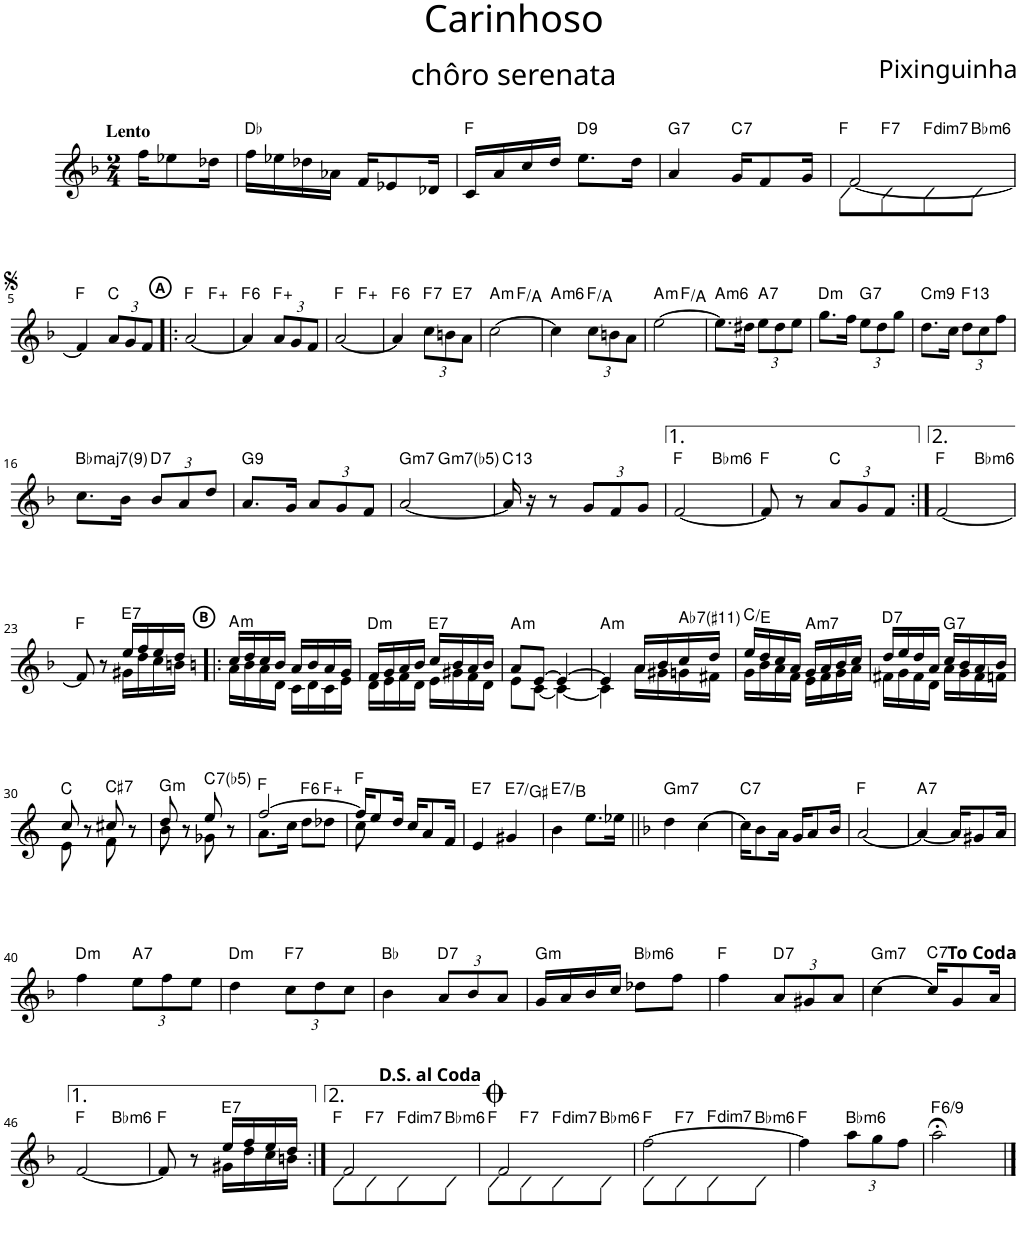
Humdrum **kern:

**kern	**harte
*part1	*part1
*staff1	*
*I"Piano	*
*I'Pno	*
!!LO:PB:g=z
*stria5	*
*clefG2	*
*k[b-]	*
*M2/4	*
=	=
!LO:TX:a:B:t=Lento	!
16ff\KL	.
8ee-X\	.
16dd-X\Jk	.
=1	=1
16ff\LL	Db:maj
16ee-X\	.
16dd-X\	.
16a-X\JJ	.
16f/KL	.
8e-X/	.
16d-X/Jk	.
=2	=2
16c/LL	F:maj
16a/	.
16cc/	.
16dd/JJ	.
!	!LO:H:kt=9
8.ee\L	D:9
16dd\Jk	.
=3	=3
!	!LO:H:kt=7
4a/	G:7
!	!LO:H:kt=7
16g/KL	C:7
8f/	.
16g/Jk	.
=4	=4
*^	*
[<2f/	8g\L	F:maj
!	!	!LO:H:kt=7
.	8g\	F:7
!	!	!LO:H:kt=dim7
.	8g\	F:dim7
!	!	!LO:H:kt=m6
.	8g\J	Bb:min6
*v	*v	*
!!LO:LB:g=z
=5	=5
4f/]	F:maj
*Xbrackettup	*
12a/L	C:maj
12g/	.
12f/J	.
!!LO:REH:place=s1:a:B:cj:enc=circle:fs=8:t=A
=6!|:	=6!|:
*^	*
[2a/	4ryy	F:maj
.	4ryy	F:aug
=7	=7	=7
!	!	!LO:H:kt=6
*v	*v	*
4a/]	F:maj6
12a/L	F:aug
12g/	.
12f/J	.
=8	=8
*^	*
[2a/	4ryy	F:maj
.	4ryy	F:aug
=9	=9	=9
!	!	!LO:H:kt=6
4a/]	4.ryy	F:maj6
!	!	!LO:H:kt=7
12cc\L	.	F:7
12bn\	.	.
!	!	!LO:H:kt=7
.	8ryy	E:7
12a\J	.	.
=10	=10	=10
!	!	!LO:H:kt=m
[2cc\	4ryy	A:min
.	4ryy	F:maj/3
=11	=11	=11
!	!	!LO:H:kt=m6
*v	*v	*
4cc\]	A:min6
12cc\L	F:maj/3
12bn\	.
12a\J	.
=12	=12
!	!LO:H:kt=m
*^	*
[2ee\	4ryy	A:min
.	4ryy	F:maj/3
=13	=13	=13
!	!	!LO:H:kt=m6
*v	*v	*
8.ee\L]	A:min6
16dd#X\Jk	.
!	!LO:H:kt=7
12ee\L	A:7
12dd#\	.
12ee\J	.
=14	=14
!	!LO:H:kt=m
8.gg\L	D:min
16ff\Jk	.
!	!LO:H:kt=7
12ee\L	G:7
12dd\	.
12gg\J	.
=15	=15
!	!LO:H:kt=m9
8.dd\L	C:min9
16cc\Jk	.
!	!LO:H:kt=13
12dd\L	F:9(11,13)
12cc\	.
12ff\J	.
!!LO:LB:g=z
=16	=16
!	!LO:H:kt=maj7
8.cc\L	Bb:maj7(9)
16b-\Jk	.
!	!LO:H:kt=7
12b-/L	D:7
12a/	.
12dd/J	.
=17	=17
!	!LO:H:kt=9
8.a/L	G:9
16g/Jk	.
12a/L	.
12g/	.
12f/J	.
=18	=18
!	!LO:H:kt=m7
*^	*
[2a/	4ryy	G:min7
!	!	!LO:H:kt=m7(b5)
.	4ryy	G:hdim7
=19	=19	=19
!	!	!LO:H:kt=13
*v	*v	*
16a/]	C:9(11,13)
16r	.
8r	.
12g/L	.
12f/	.
12g/J	.
=20	=20
*^	*
[2f/	4ryy	F:maj
!	!	!LO:H:kt=m6
.	4ryy	Bb:min6
*v	*v	*
=21	=21
8f/]	F:maj
8r	.
12a/L	C:maj
12g/	.
12f/J	.
=22:|!	=22:|!
*^	*
[2f/	4ryy	F:maj
!	!	!LO:H:kt=m6
.	4ryy	Bb:min6
!!LO:LB:g=z	!!
=23	=23	=23
8f/]	4ryy	F:maj
8r	.	.
!	!	!LO:H:kt=7
16ee/LL	16g#X\LL	E:7
16ff/	16dd\	.
16ee/	16cc\	.
16dd/JJ	16bn\JJ	.
!!LO:REH:place=s1:a:B:cj:enc=circle:fs=8:t=B	!!
=24!|:	=24!|:	=24!|:
*k[]	*	*
!	!	!LO:H:kt=m
16cc/LL	16a\LL	A:min
16dd/	16b\	.
16cc/	16a\	.
16b/JJ	16d\JJ	.
16a/LL	16c\LL	.
16b/	16d\	.
16a/	16c\	.
16g/JJ	16e\JJ	.
=25	=25	=25
!	!	!LO:H:kt=m
16f/LL	16d\LL	D:min
16g/	16e\	.
16a/	16f\	.
16b/JJ	16d\JJ	.
!	!	!LO:H:kt=7
16cc/LL	16e\LL	E:7
16b/	16g#X\	.
16a/	16f\	.
16b/JJ	16d\JJ	.
=26	=26	=26
!	!	!LO:H:kt=m
8a/L	8e\L	A:min
[8e/J	[8c\J	.
4e/_	4c\_	.
=27	=27	=27
!	!	!LO:H:kt=m
4e/]	4c\]	A:min
16a/LL	16a\LL	.
16b/	16g#X\	.
!	!	!LO:H:kt=7
16cc/	16gn\	Ab:7(#11)
16dd/JJ	16f#X\JJ	.
=28	=28	=28
16ee/LL	16g\LL	C:maj/3
16dd/	16b\	.
16cc/	16a\	.
16a/JJ	16f\JJ	.
!	!	!LO:H:kt=m7
16g/LL	16e\LL	A:min7
16a/	16f\	.
16b/	16g\	.
16cc/JJ	16a\JJ	.
=29	=29	=29
!	!	!LO:H:kt=7
16dd/LL	16f#X\LL	D:7
16ee/	16g\	.
16dd/	16f#\	.
16a/JJ	16d\JJ	.
!	!	!LO:H:kt=7
16cc/LL	16a\LL	G:7
16b/	16g\	.
16a/	16f#\	.
16b/JJ	16fn\JJ	.
!!LO:LB:g=z	!!
=30	=30	=30
8cc/	8e\	C:maj
8r	8ryy	.
!	!	!LO:H:kt=7
8cc#X/	8f\	C#:7
8r	8ryy	.
=31	=31	=31
!	!	!LO:H:kt=m
8dd/	8b\	G:min
8r	8ryy	.
!	!	!LO:H:kt=7
8ee/	8g-X\	C:(3,b5,b7)
8r	8ryy	.
=32	=32	=32
[2ff/	8.a\L	F:maj
.	16cc\Jk	.
!	!	!LO:H:kt=6
.	8dd\L	F:maj6
.	8dd-X\J	F:aug
=33	=33	=33
16ff/KL]	8cc\	F:maj
8ee/	.	.
.	4.ryy	.
16dd/Jk	.	.
16cc/KL	.	.
8a/	.	.
16f/Jk	.	.
*v	*v	*
=34	=34
!	!LO:H:kt=7
4e/	E:7
!	!LO:H:kt=7
4g#X/	E:7/3
=35	=35
!	!LO:H:kt=7
4b\	E:7/5
8.ee\L	.
16ee-X\Jk	.
=36||	=36||
*k[b-]	*
!	!LO:H:kt=m7
4dd\	G:min7
[4cc\	.
=37	=37
!	!LO:H:kt=7
16cc\KL]	C:7
8b-\	.
16a\Jk	.
16g/KL	.
8a/	.
16b-/Jk	.
=38	=38
[2a/	F:maj
=39	=39
!	!LO:H:kt=7
4a/_	A:7
16a/KL]	.
8g#X/	.
16a/Jk	.
!!LO:LB:g=z
=40	=40
!	!LO:H:kt=m
4ff\	D:min
!	!LO:H:kt=7
12ee\L	A:7
12ff\	.
12ee\J	.
=41	=41
!	!LO:H:kt=m
4dd\	D:min
!	!LO:H:kt=7
12cc\L	F:7
12dd\	.
12cc\J	.
=42	=42
4b-\	Bb:maj
!	!LO:H:kt=7
12a/L	D:7
12b-/	.
12a/J	.
=43	=43
!	!LO:H:kt=m
16g/LL	G:min
16a/	.
16b-/	.
16cc/JJ	.
!	!LO:H:kt=m6
8dd-X\L	Bb:min6
8ff\J	.
=44	=44
4ff\	F:maj
!	!LO:H:kt=7
12a/L	D:7
12g#X/	.
12a/J	.
=45	=45
!	!LO:H:kt=m7
[4cc\	G:min7
!	!LO:H:kt=7
16cc/KL]	C:7
8g/	.
16a/Jk	.
!!LO:LB:g=z
=46	=46
*^	*
[2f/	4ryy	F:maj
!	!	!LO:H:kt=m6
.	4ryy	Bb:min6
=47	=47	=47
8f/]	4ryy	F:maj
8r	.	.
!	!	!LO:H:kt=7
16ee/LL	16g#X\LL	E:7
16ff/	16dd\	.
16ee/	16cc\	.
16dd/JJ	16bn\JJ	.
=48:|!	=48:|!	=48:|!
2f/	8g\L	F:maj
!	!	!LO:H:kt=7
.	8g\	F:7
!	!	!LO:H:kt=dim7
.	8g\	F:dim7
!	!	!LO:H:kt=m6
.	8g\J	Bb:min6
=49	=49	=49
2f/	8g\L	F:maj
!	!	!LO:H:kt=7
.	8g\	F:7
!	!	!LO:H:kt=dim7
.	8g\	F:dim7
!	!	!LO:H:kt=m6
.	8g\J	Bb:min6
=50	=50	=50
[>2ff\	8g\L	F:maj
!	!	!LO:H:kt=7
.	8g\	F:7
!	!	!LO:H:kt=dim7
.	8g\	F:dim7
!	!	!LO:H:kt=m6
.	8g\J	Bb:min6
*v	*v	*
=51	=51
4ff\]	F:maj
!	!LO:H:kt=m6
12aa\L	Bb:min6
12gg\	.
12ff\J	.
=52	=52
!	!LO:H:kt=/6
2aa;<\	F:maj6(9)
==	==
*-	*-
